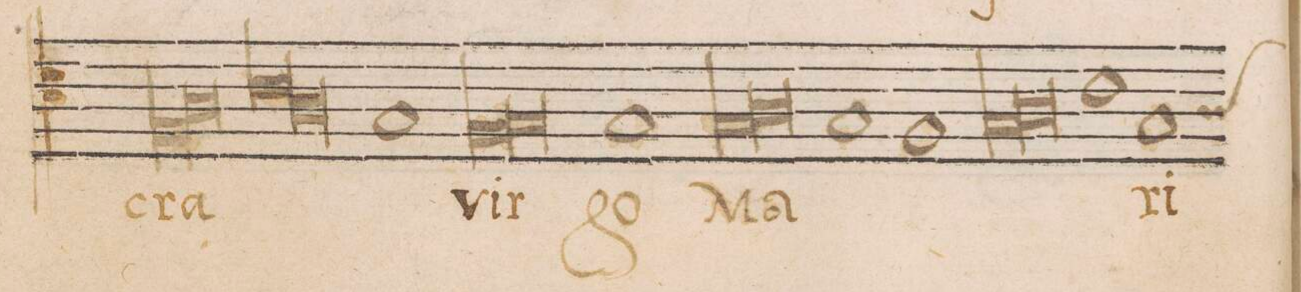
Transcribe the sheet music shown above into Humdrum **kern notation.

**kern	**text
*I"TENOR	*
*clefC4	*
*k[]	*
*met(C|)	*
*M2/1	*
*lig	*
1F	-cra
=21-	=21-
1A	.
*Xlig	*
*lig	*
1c	.
=22-	=22-
1A	.
*Xlig	*
1G	.
=23-	=23-
*lig	*
1F	vir-
1G	.
*Xlig	*
=24-	=24-
1G	-go
*lig	*
1G	Ma-
=25-	=25-
1A	.
*Xlig	*
1G	.
=26-	=26-
1F	.
*lig	*
1G	.
=27-	=27-
1A	.
*Xlig	*
1c	.
=28-	=28-
*custos:A	*
1G	-ri-
*-	*-
